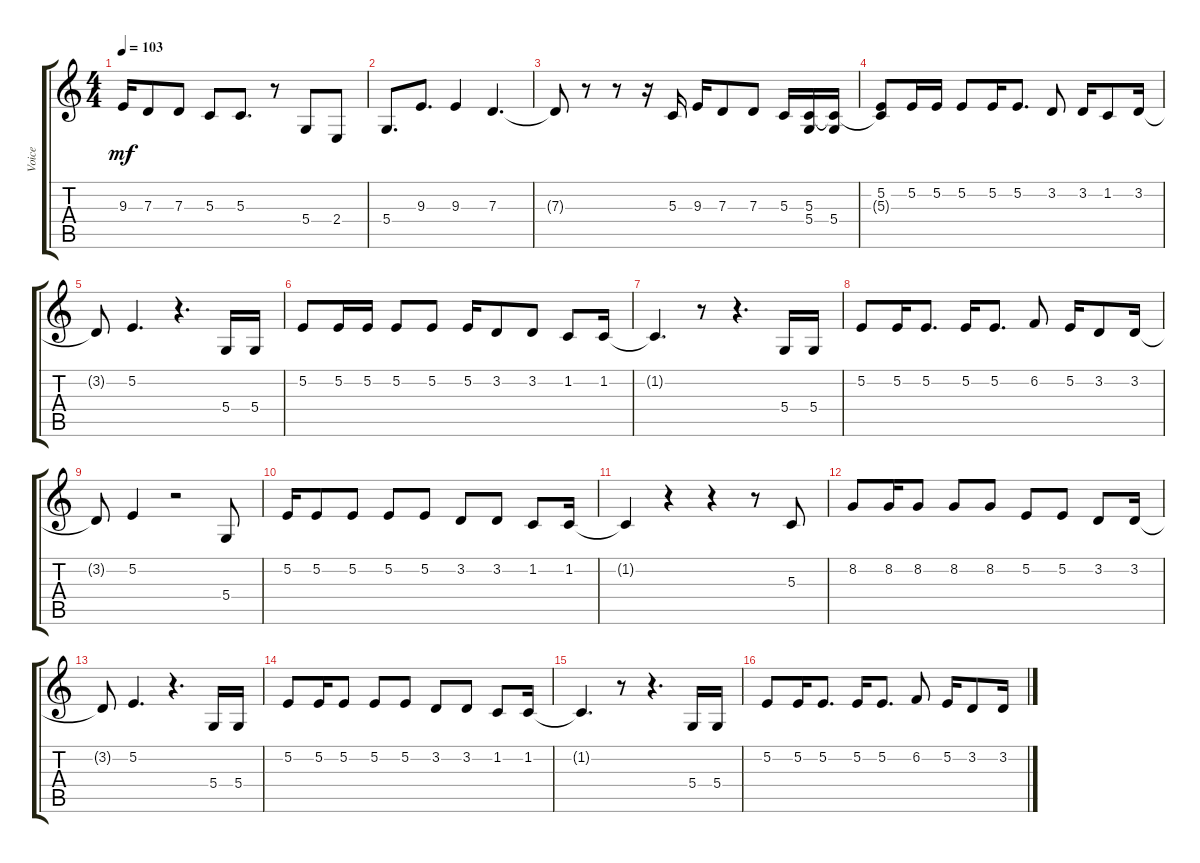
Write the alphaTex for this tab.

\track ("Voice" "Voice") {instrument lead2sawtooth}
\staff {score tabs}
\tuning (E4 B3 G3 D3 A2 E2) {hide}
\ts (4 4)
\tempo 103
\clef g2
\ks c
9.3.16{dy mf} 7.3.8 7.3.8 5.3.8 5.3.8{d} r.8 5.4.8 2.4.8 |
5.4.8{d} 9.3.8{d} 9.3.4 7.3.4{d} |
7.3{t}.8 r.8 r.8 r.16 5.3.16 9.3.16 7.3.8 7.3.8 5.3.16 (5.3 5.4).16 (5.3{t} 5.4).16 |
(5.2 5.3{t}).8 5.2.16 5.2.16 5.2.8 5.2.16 5.2.8{d} 3.2.8 3.2.16 1.2.8 3.2.16 |
3.2{t}.8 5.2.4{d} r.4{d} 5.4.16 5.4.16 |
5.2.8 5.2.16 5.2.16 5.2.8 5.2.8 5.2.16 3.2.8 3.2.8 1.2.8 1.2.16 |
1.2{t}.4{d} r.8 r.4{d} 5.4.16 5.4.16 |
5.2.8 5.2.16 5.2.8{d} 5.2.16 5.2.8{d} 6.2.8 5.2.16 3.2.8 3.2.16 |
3.2{t}.8 5.2.4 r.2 5.4.8 |
5.2.16 5.2.8 5.2.8 5.2.8 5.2.8 3.2.8 3.2.8 1.2.8 1.2.16 |
1.2{t}.4 r.4 r.4 r.8 5.3.8 |
8.2.8 8.2.16 8.2.8 8.2.8 8.2.8 5.2.8 5.2.8 3.2.8 3.2.16 |
3.2{t}.8 5.2.4{d} r.4{d} 5.4.16 5.4.16 |
5.2.8 5.2.16 5.2.8 5.2.8 5.2.8 3.2.8 3.2.8 1.2.8 1.2.16 |
1.2{t}.4{d} r.8 r.4{d} 5.4.16 5.4.16 |
5.2.8 5.2.16 5.2.8{d} 5.2.16 5.2.8{d} 6.2.8 5.2.16 3.2.8 3.2.16
